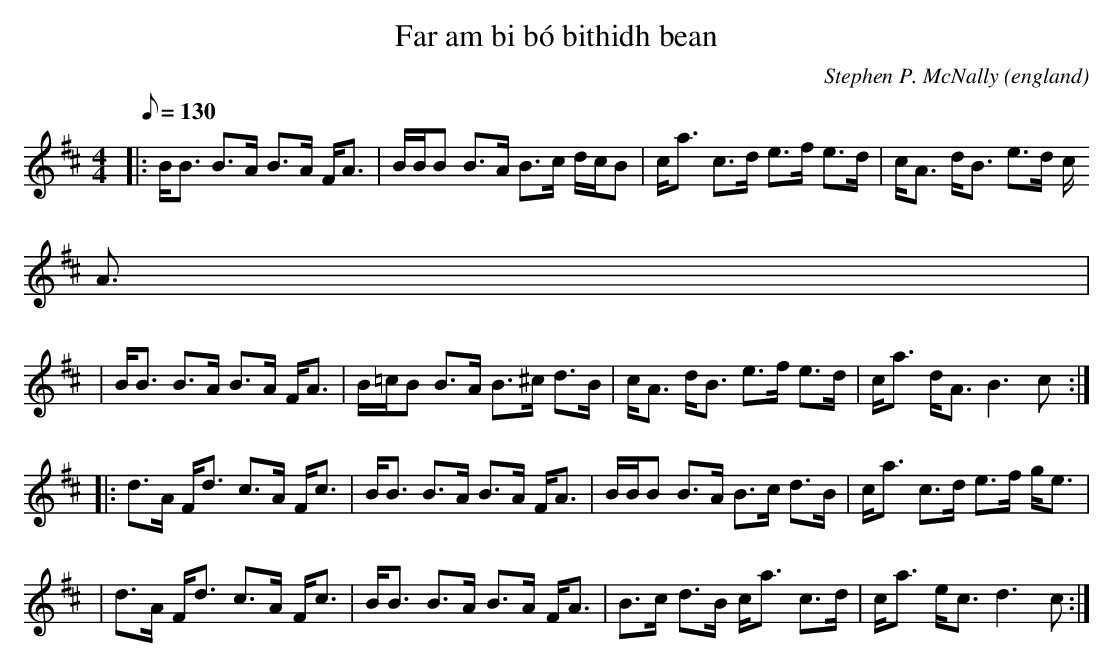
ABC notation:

X:1
T:Far am bi bó bithidh bean
O:england
M:4/4
L:1/8
Q:130
C:Stephen P. McNally
K:D
|:B<B B>A B>A F<A|B/2B/2B B>A B>c d/2c/2B|c<a c>d e>f e>d|c<A d<B e>d c<
A|
|B<B B>A B>A F<A| B/2=c/2B B>A B>^c d>B|c<A d<B e>f e>d|c<a d<A B3 c:|
|:d>A F<d c>A F<c|B<B B>A B>A F<A|B/2B/2B B>A B>c d>B|c<a c>d e>f g<e|
|d>A F<d c>A F<c|B<B B>A B>A F<A| B>c d>B c<a c>d|c<a e<c d3 c:|
